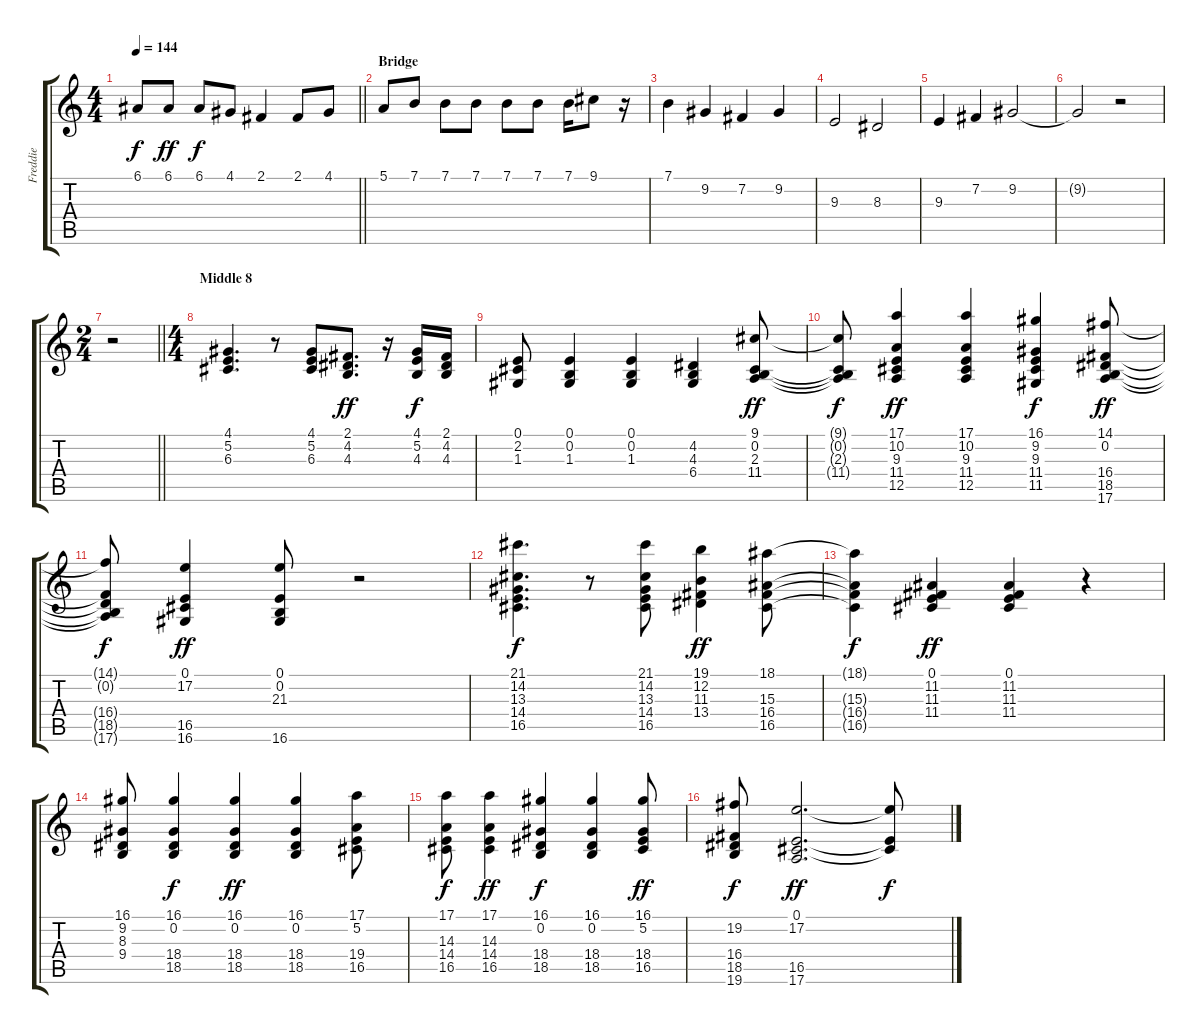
\track ("Freddie" "Freddie") {instrument lead6voice}
\staff {score tabs}
\tuning (E4 B3 G3 D3 A2 E2) {hide}
\ts (4 4)
\tempo 144
\clef g2
\barLineRight lightlight
\ks c
6.1.8{dy f} 6.1.8{dy ff} 6.1.8{dy f} 4.1.8 2.1.4 2.1.8 4.1.8 |
\section ("" "Bridge")
5.1.8 7.1.8 7.1.8 7.1.8 7.1.8 7.1.8 7.1.16 9.1.8 r.16 |
7.1.4 9.2.4 7.2.4 9.2.4 |
9.3.2 8.3.2 |
9.3.4 7.2.4 9.2.2 |
9.2{t}.2 r.2 |
\ts (2 4)
\barLineRight lightlight
r.2 |
\ts (4 4)
\section ("" "Middle 8")
(4.1 5.2 6.3).4{d} r.8 (4.1 5.2 6.3).8 (2.1 4.2 4.3).8{d dy ff} r.16 (4.1 5.2 4.3).16{dy f} (2.1 4.2 4.3).16 |
(0.1 2.2 1.3).8 (0.1 0.2 1.3).4 (0.1 0.2 1.3).4 (4.2 4.3 6.4).4 (9.1 0.2 2.3 11.4).8{dy ff} |
(9.1{t} 0.2{t} 2.3{t} 11.4{t}).8{dy f} (17.1 10.2 9.3 11.4 12.5).4{dy ff} (17.1 10.2 9.3 11.4 12.5).4 (16.1 9.2 9.3 11.4 11.5).4{dy f} (14.1 0.2 16.4 18.5 17.6).8{dy ff} |
(14.1{t} 0.2{t} 16.4{t} 18.5{t} 17.6{t}).8{dy f} (0.1 17.2 16.5 16.6).4{dy ff} (0.1 0.2 21.3 16.6).8 r.2 |
(21.1 14.2 13.3 14.4 16.5).4{d dy f} r.8 (21.1 14.2 13.3 14.4 16.5).8 (19.1 12.2 11.3 13.4).4{dy ff} (18.1 15.3 16.4 16.5).8 |
(18.1{t} 15.3{t} 16.4{t} 16.5{t}).4{dy f} (0.1 11.2 11.3 11.4).4{dy ff} (0.1 11.2 11.3 11.4).4 r.4 |
(16.1 9.2 8.3 9.4).8 (16.1 0.2 18.4 18.5).4{dy f} (16.1 0.2 18.4 18.5).4{dy ff} (16.1 0.2 18.4 18.5).4 (17.1 5.2 19.4 16.5).8 |
(17.1 14.3 14.4 16.5).8{dy f} (17.1 14.3 14.4 16.5).4{dy ff} (16.1 0.2 18.4 18.5).4{dy f} (16.1 0.2 18.4 18.5).4 (16.1 5.2 18.4 16.5).8{dy ff} |
(19.2 16.4 18.5 19.6).8{dy f} (0.1 17.2 16.5 17.6).2{d dy ff} (0.1{t} 17.2{t} 16.5{t}).8{dy f}
